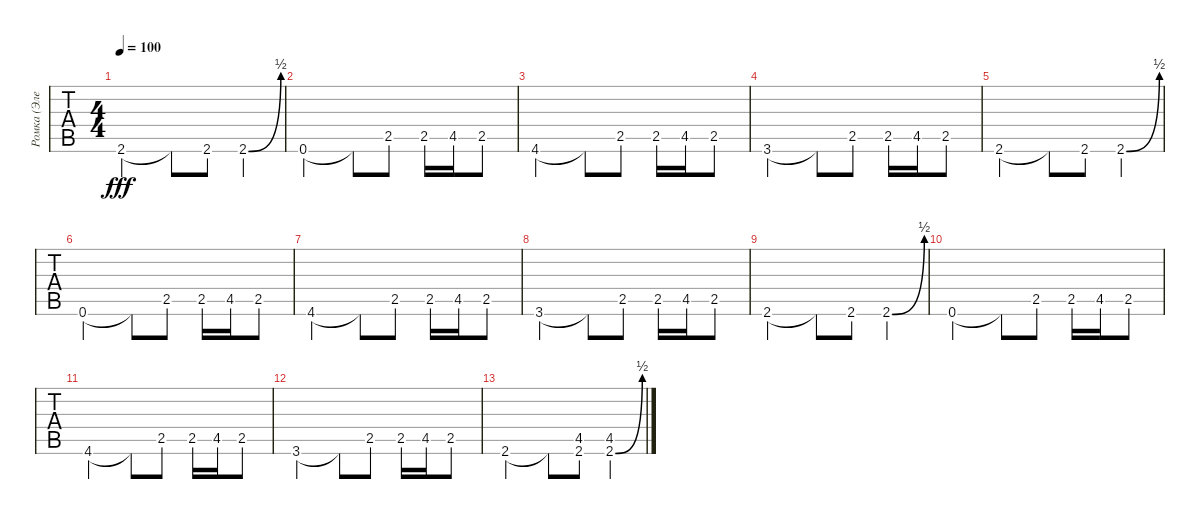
\track ("Ромка (Электричество)" "Ромка (Эле") {instrument electricguitarclean}
\staff {tabs}
\tuning (E4 B3 G3 D3 A2 E2) {hide}
\ts (4 4)
\tempo 100
\clef g2
\ks c
2.6.2{dy fff} 2.6{t}.8 2.6.8 2.6{be (bend 0 0 60 2)}.4 |
0.6.2 0.6{t}.8 2.5.8 2.5.16 4.5.16 2.5.8 |
4.6.2 4.6{t}.8 2.5.8 2.5.16 4.5.16 2.5.8 |
3.6.2 3.6{t}.8 2.5.8 2.5.16 4.5.16 2.5.8 |
2.6.2 2.6{t}.8 2.6.8 2.6{be (bend 0 0 60 2)}.4 |
0.6.2 0.6{t}.8 2.5.8 2.5.16 4.5.16 2.5.8 |
4.6.2 4.6{t}.8 2.5.8 2.5.16 4.5.16 2.5.8 |
3.6.2 3.6{t}.8 2.5.8 2.5.16 4.5.16 2.5.8 |
2.6.2 2.6{t}.8 2.6.8 2.6{be (bend 0 0 60 2)}.4 |
0.6.2 0.6{t}.8 2.5.8 2.5.16 4.5.16 2.5.8 |
4.6.2 4.6{t}.8 2.5.8 2.5.16 4.5.16 2.5.8 |
3.6.2 3.6{t}.8 2.5.8 2.5.16 4.5.16 2.5.8 |
2.6.2 2.6{t}.8 (4.5{st} 2.6{st}).8 (4.5 2.6{be (bend 0 0 60 2)}).4
